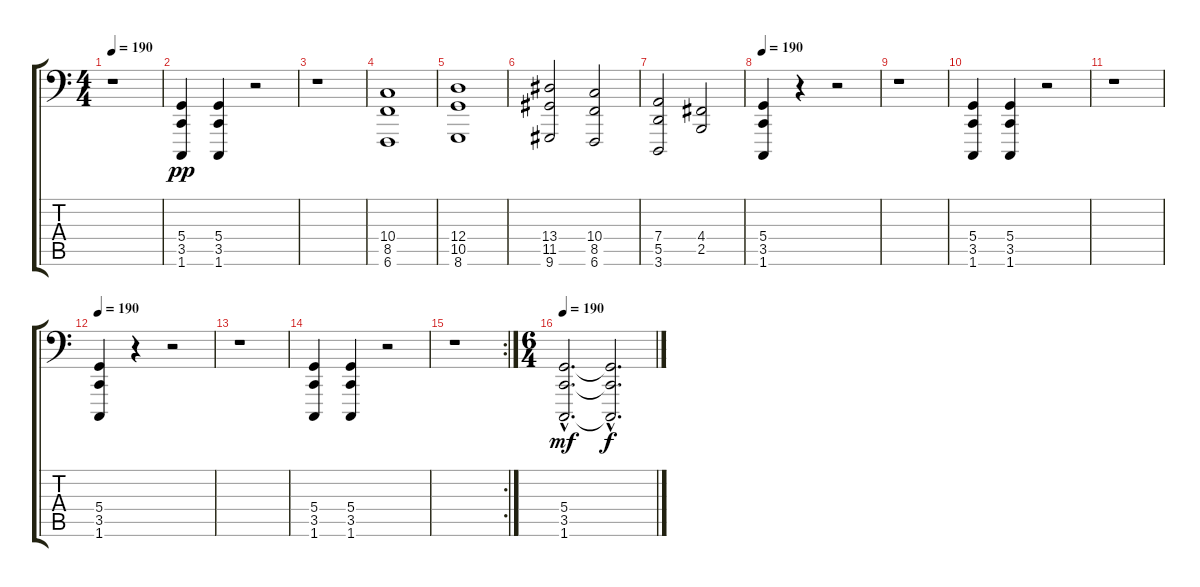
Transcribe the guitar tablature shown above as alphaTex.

\track "" {instrument churchorgan}
\staff {score tabs}
\tuning (E3 B2 G2 D2 A1 B0) {hide}
\ts (4 4)
\tempo 190
\clef f4
\ks c
r.1{dy pp} |
(5.4 3.5 1.6).4 (5.4 3.5 1.6).4 r.2 |
r.1 |
(10.4 8.5 6.6).1 |
(12.4 10.5 8.6).1 |
(13.4 11.5 9.6).2 (10.4 8.5 6.6).2 |
(7.4 5.5 3.6).2 (4.4 2.5).2 |
\tempo 190
(5.4 3.5 1.6).4 r.4 r.2 |
r.1 |
(5.4 3.5 1.6).4 (5.4 3.5 1.6).4 r.2 |
r.1 |
\tempo 190
(5.4 3.5 1.6).4 r.4 r.2 |
r.1 |
(5.4 3.5 1.6).4 (5.4 3.5 1.6).4 r.2 |
\rc 2
r.1 |
\ts (6 4)
\tempo 190
(5.4{hac} 3.5{hac} 1.6{hac}).2{d dy mf} (5.4{hac t} 3.5{hac t} 1.6{hac t}).2{d dy f}
